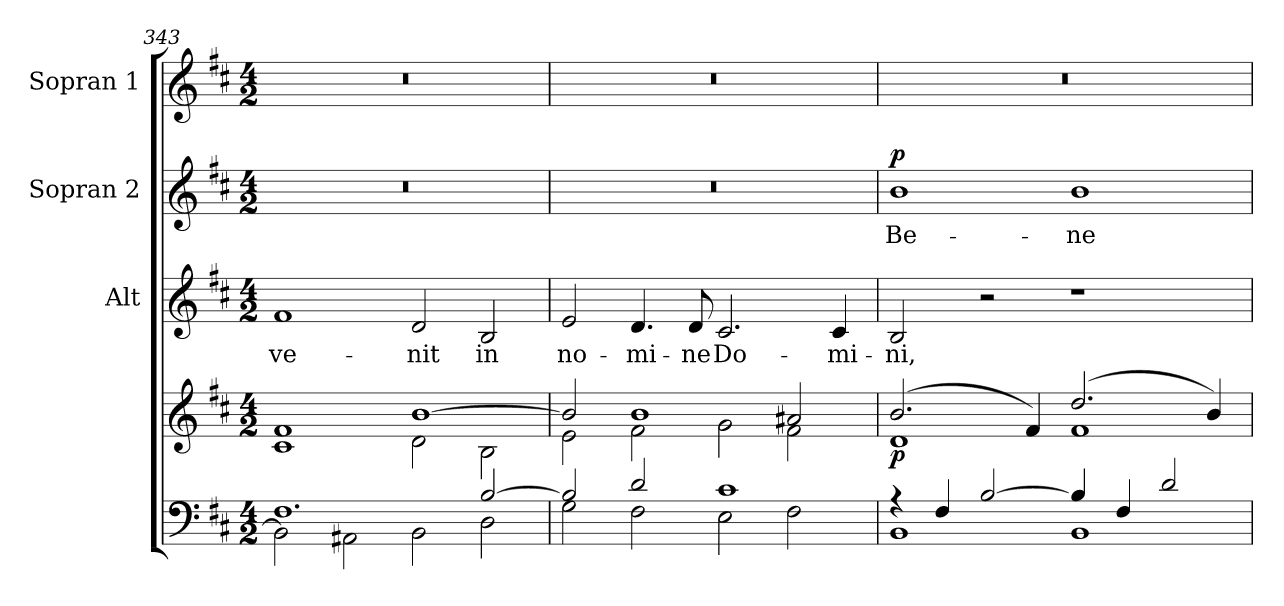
**kern	**kern	**dynam	**kern	**text	**kern	**text	**dynam	**kern
*part4	*part4	*part4	*part3	*part3	*part2	*part2	*part2	*part1
*staff5	*staff4	*staff4/5	*staff3	*staff3	*staff2	*staff2	*staff2	*staff1
*	*	*	*I"Alt	*	*I"Sopran 2	*	*	*I"Sopran 1
*	*	*	*I'A.	*	*I'S. 2	*	*	*I'S. 1
*clefF4	*clefG2	*	*clefG2	*	*clefG2	*	*	*clefG2
*k[f#c#]	*k[f#c#]	*	*k[f#c#]	*	*k[f#c#]	*	*	*k[f#c#]
*D:	*D:	*	*D:	*	*D:	*	*	*D:
*M4/2	*M4/2	*	*M4/2	*	*M4/2	*	*	*M4/2
=343	=343	=343	=343	=343	=343	=343	=343	=343
*^	*^	*	*	*	*	*	*	*
!	!	!	!	!	!	!LO:LY:b	!	!	!	!
1.F#	2BB\]	1f#	1c#	.	1f#	ve-	0r	.	.	0r
.	2AA#X\	.	.	.	.	.	.	.	.	.
!	!	!	!	!	!	!LO:LY:b	!	!	!	!
.	2BB\	[>1b	2d\	.	2d/	-nit	.	.	.	.
!	!	!	!	!	!	!LO:LY:b	!	!	!	!
[>2B/	2D\	.	2B\	.	2B/	in	.	.	.	.
!!LO:LB:g=z
=344	=344	=344	=344	=344	=344	=344	=344	=344	=344	=344
!	!	!	!	!	!	!LO:LY:b	!	!	!	!
2B/]	2G\	2b/]	2e\	.	2e/	no-	0r	.	.	0r
!	!	!	!	!	!	!LO:LY:b	!	!	!	!
2d/	2F#\	1b	2f#\	.	4.d/	-mi-	.	.	.	.
!	!	!	!	!	!	!LO:LY:b	!	!	!	!
.	.	.	.	.	8d/	-ne	.	.	.	.
!	!	!	!	!	!	!LO:LY:b	!	!	!	!
1c#	2E\	.	2g\	.	2.c#/	Do-	.	.	.	.
.	2F#\	2a#X/	2f#\	.	.	.	.	.	.	.
!	!	!	!	!	!	!LO:LY:b	!	!	!	!
.	.	.	.	.	4c#/	-mi-	.	.	.	.
=345	=345	=345	=345	=345	=345	=345	=345	=345	=345	=345
!	!	!	!	!LO:DY:b	!	!LO:LY:b	!	!LO:LY:b	!LO:DY:a	!
4rA	1BB	(2.b/	1d	p	2B/	-ni,	1b	Be-	p	0r
4F#/	.	.	.	.	.	.	.	.	.	.
[>2B/	.	.	.	.	2r	.	.	.	.	.
.	.	4f#/)	.	.	.	.	.	.	.	.
!	!	!	!	!	!	!	!	!LO:LY:b	!	!
4B/]	1BB	(2.dd/	1f#	.	1r	.	1b	-ne-	.	.
4F#/	.	.	.	.	.	.	.	.	.	.
2d/	.	.	.	.	.	.	.	.	.	.
.	.	4b/)	.	.	.	.	.	.	.	.
*v	*v	*	*	*	*	*	*	*	*	*
*	*v	*v	*	*	*	*	*	*	*
=	=	=	=	=	=	=	=	=
*-	*-	*-	*-	*-	*-	*-	*-	*-
